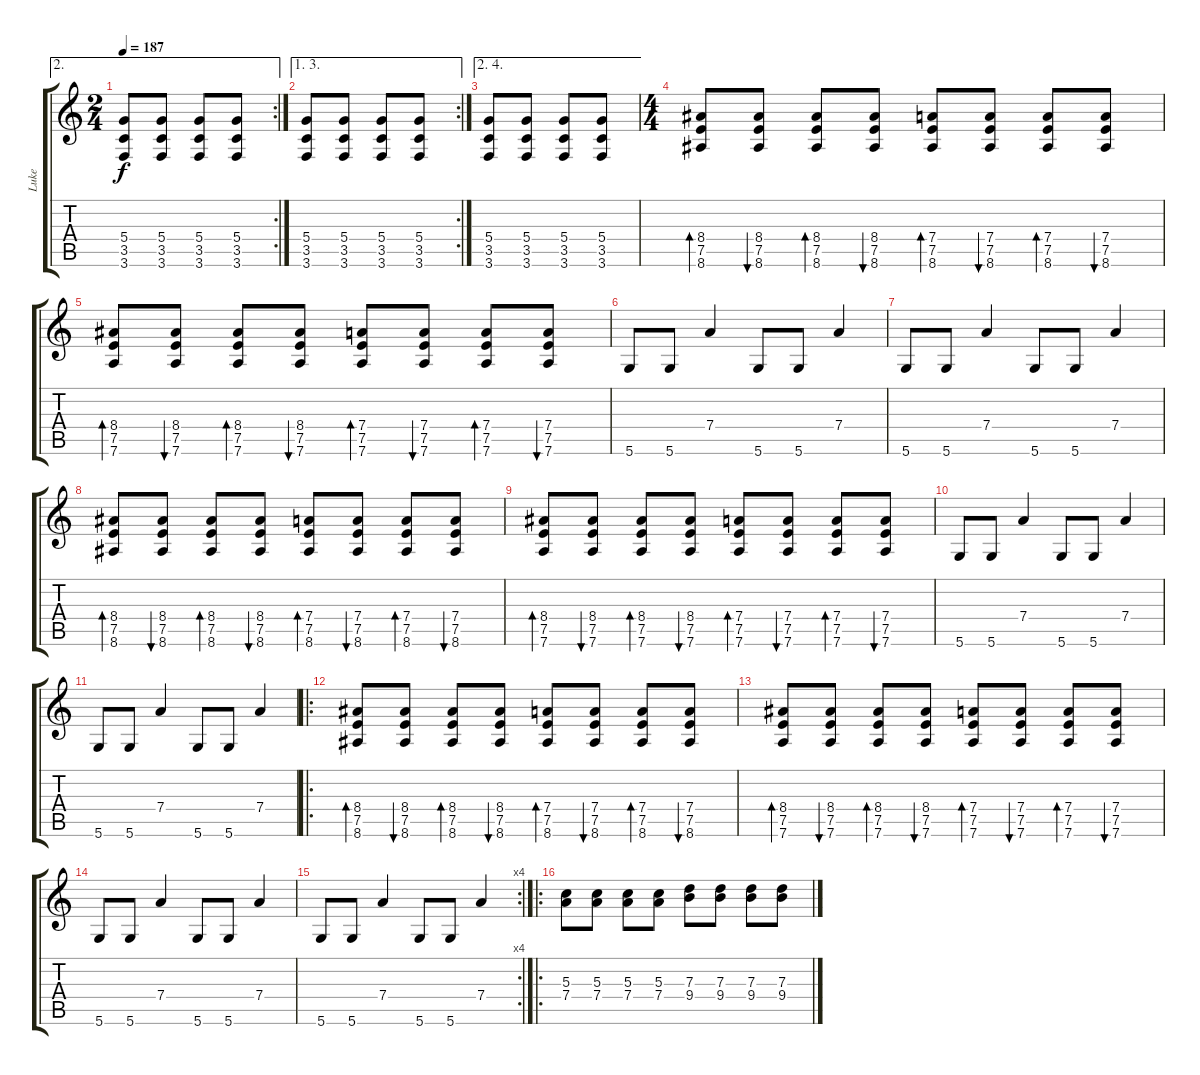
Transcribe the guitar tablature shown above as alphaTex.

\track ("Luke" "Luke") {instrument distortionguitar}
\staff {score tabs}
\tuning (E4 B3 G3 D3 A2 D2) {hide}
\ae 2
\rc 2
\ts (2 4)
\tempo 187
\clef g2
\ks c
(5.4 3.5 3.6).8{dy f} (5.4 3.5 3.6).8 (5.4 3.5 3.6).8 (5.4 3.5 3.6).8 |
\ae (1 3)
\rc 2
(5.4 3.5 3.6).8 (5.4 3.5 3.6).8 (5.4 3.5 3.6).8 (5.4 3.5 3.6).8 |
\ae (2 4)
(5.4 3.5 3.6).8 (5.4 3.5 3.6).8 (5.4 3.5 3.6).8 (5.4 3.5 3.6).8 |
\ts (4 4)
(8.4 7.5 8.6).8{bd 60} (8.4 7.5 8.6).8{bu 60} (8.4 7.5 8.6).8{bd 60} (8.4 7.5 8.6).8{bu 60} (7.4 7.5 8.6).8{bd 60} (7.4 7.5 8.6).8{bu 60} (7.4 7.5 8.6).8{bd 60} (7.4 7.5 8.6).8{bu 60} |
(8.4 7.5 7.6).8{bd 60} (8.4 7.5 7.6).8{bu 60} (8.4 7.5 7.6).8{bd 60} (8.4 7.5 7.6).8{bu 60} (7.4 7.5 7.6).8{bd 60} (7.4 7.5 7.6).8{bu 60} (7.4 7.5 7.6).8{bd 60} (7.4 7.5 7.6).8{bu 60} |
5.6.8 5.6.8 7.4.4 5.6.8 5.6.8 7.4.4 |
5.6.8 5.6.8 7.4.4 5.6.8 5.6.8 7.4.4 |
(8.4 7.5 8.6).8{bd 60} (8.4 7.5 8.6).8{bu 60} (8.4 7.5 8.6).8{bd 60} (8.4 7.5 8.6).8{bu 60} (7.4 7.5 8.6).8{bd 60} (7.4 7.5 8.6).8{bu 60} (7.4 7.5 8.6).8{bd 60} (7.4 7.5 8.6).8{bu 60} |
(8.4 7.5 7.6).8{bd 60} (8.4 7.5 7.6).8{bu 60} (8.4 7.5 7.6).8{bd 60} (8.4 7.5 7.6).8{bu 60} (7.4 7.5 7.6).8{bd 60} (7.4 7.5 7.6).8{bu 60} (7.4 7.5 7.6).8{bd 60} (7.4 7.5 7.6).8{bu 60} |
5.6.8 5.6.8 7.4.4 5.6.8 5.6.8 7.4.4 |
5.6.8 5.6.8 7.4.4 5.6.8 5.6.8 7.4.4 |
\ro
(8.4 7.5 8.6).8{bd 60} (8.4 7.5 8.6).8{bu 60} (8.4 7.5 8.6).8{bd 60} (8.4 7.5 8.6).8{bu 60} (7.4 7.5 8.6).8{bd 60} (7.4 7.5 8.6).8{bu 60} (7.4 7.5 8.6).8{bd 60} (7.4 7.5 8.6).8{bu 60} |
(8.4 7.5 7.6).8{bd 60} (8.4 7.5 7.6).8{bu 60} (8.4 7.5 7.6).8{bd 60} (8.4 7.5 7.6).8{bu 60} (7.4 7.5 7.6).8{bd 60} (7.4 7.5 7.6).8{bu 60} (7.4 7.5 7.6).8{bd 60} (7.4 7.5 7.6).8{bu 60} |
5.6.8 5.6.8 7.4.4 5.6.8 5.6.8 7.4.4 |
\rc 4
5.6.8 5.6.8 7.4.4 5.6.8 5.6.8 7.4.4 |
\ro
(5.3 7.4).8 (5.3 7.4).8 (5.3 7.4).8 (5.3 7.4).8 (7.3 9.4).8 (7.3 9.4).8 (7.3 9.4).8 (7.3 9.4).8
